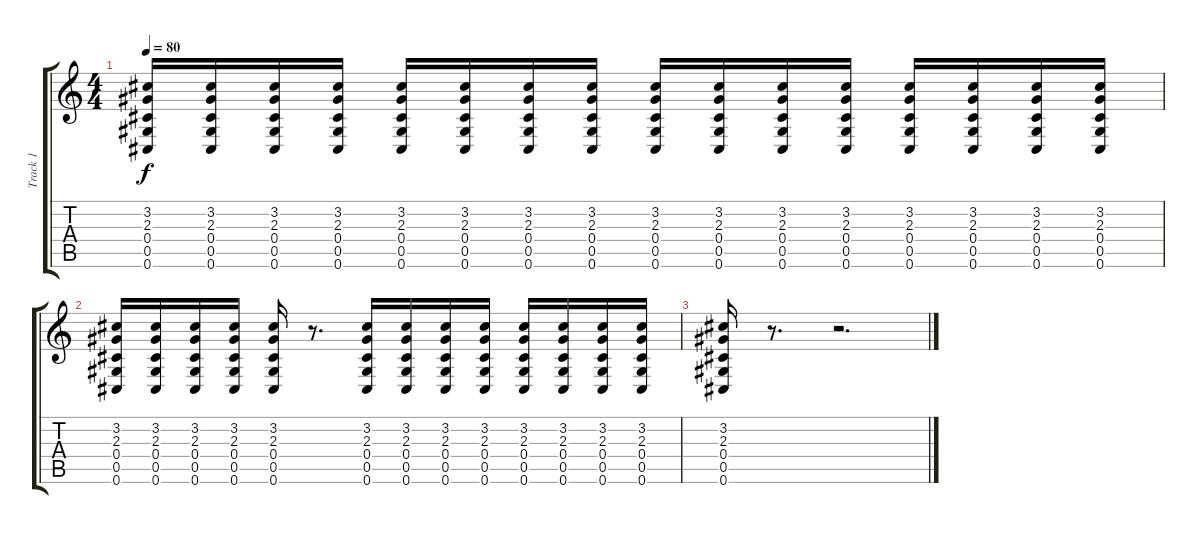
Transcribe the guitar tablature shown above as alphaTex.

\track ("Track 1" "Track 1") {instrument overdrivenguitar}
\staff {score tabs}
\tuning (Eb4 Bb3 Gb3 Db3 Ab2 Db2) {hide}
\ts (4 4)
\tempo 80
\clef g2
\ks c
(3.2 2.3 0.4 0.5 0.6).16{dy f} (3.2 2.3 0.4 0.5 0.6).16 (3.2 2.3 0.4 0.5 0.6).16 (3.2 2.3 0.4 0.5 0.6).16 (3.2 2.3 0.4 0.5 0.6).16 (3.2 2.3 0.4 0.5 0.6).16 (3.2 2.3 0.4 0.5 0.6).16 (3.2 2.3 0.4 0.5 0.6).16 (3.2 2.3 0.4 0.5 0.6).16 (3.2 2.3 0.4 0.5 0.6).16 (3.2 2.3 0.4 0.5 0.6).16 (3.2 2.3 0.4 0.5 0.6).16 (3.2 2.3 0.4 0.5 0.6).16 (3.2 2.3 0.4 0.5 0.6).16 (3.2 2.3 0.4 0.5 0.6).16 (3.2 2.3 0.4 0.5 0.6).16 |
(3.2 2.3 0.4 0.5 0.6).16 (3.2 2.3 0.4 0.5 0.6).16 (3.2 2.3 0.4 0.5 0.6).16 (3.2 2.3 0.4 0.5 0.6).16 (3.2 2.3 0.4 0.5 0.6).16 r.8{d} (3.2 2.3 0.4 0.5 0.6).16 (3.2 2.3 0.4 0.5 0.6).16 (3.2 2.3 0.4 0.5 0.6).16 (3.2 2.3 0.4 0.5 0.6).16 (3.2 2.3 0.4 0.5 0.6).16 (3.2 2.3 0.4 0.5 0.6).16 (3.2 2.3 0.4 0.5 0.6).16 (3.2 2.3 0.4 0.5 0.6).16 |
(3.2 2.3 0.4 0.5 0.6).16 r.8{d} r.2{d}
